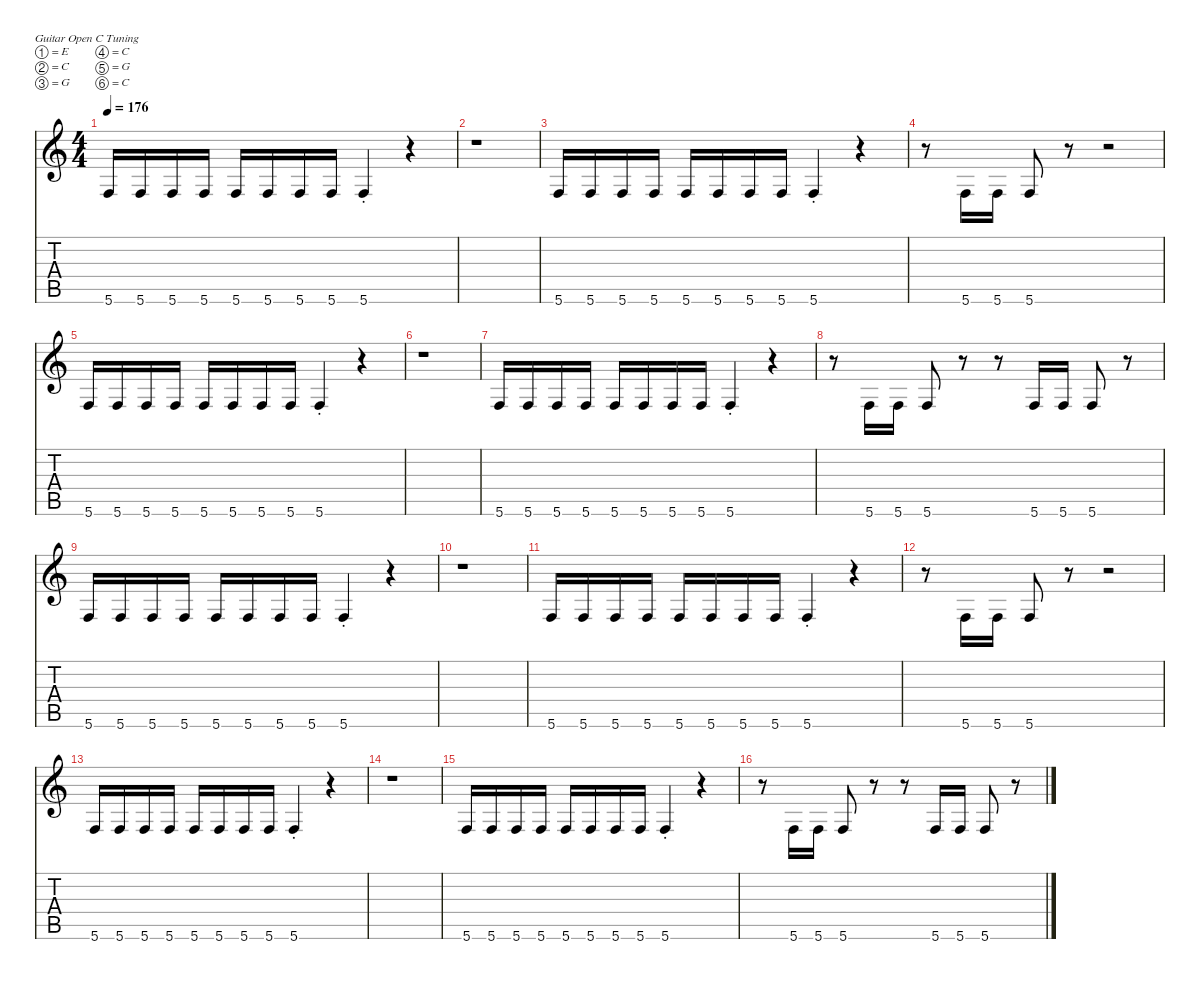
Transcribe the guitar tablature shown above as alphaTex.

\defaultSystemsLayout 4
\hideDynamics
\bracketExtendMode nobrackets
\singleTrackTrackNamePolicy hidden
\multiTrackTrackNamePolicy hidden
\firstSystemTrackNameMode fullname
\firstSystemTrackNameOrientation horizontal
\otherSystemsTrackNameOrientation horizontal
\track ("Guitar 1" "dist.guit.") {mute instrument distortionguitar}
\staff {score tabs}
\tuning (E4 C4 G3 C3 G2 C2)
\ts (4 4)
\tempo 176
\clef g2
\ks c
5.6.16{dy f beam Up} 5.6.16{beam Up} 5.6.16{beam Up} 5.6.16{beam Up} 5.6.16{beam Up} 5.6.16{beam Up} 5.6.16{beam Up} 5.6.16{beam Up} 5.6{st}.4{beam Up} r.4{beam Up} |
r.1{beam Down} |
5.6.16{beam Up} 5.6.16{beam Up} 5.6.16{beam Up} 5.6.16{beam Up} 5.6.16{beam Up} 5.6.16{beam Up} 5.6.16{beam Up} 5.6.16{beam Up} 5.6{st}.4{beam Up} r.4{beam Up} |
r.8{beam Down} 5.6.16{beam Up} 5.6.16{beam Up} 5.6.8{beam Up} r.8{beam Up} r.2{beam Up} |
5.6.16{beam Up} 5.6.16{beam Up} 5.6.16{beam Up} 5.6.16{beam Up} 5.6.16{beam Up} 5.6.16{beam Up} 5.6.16{beam Up} 5.6.16{beam Up} 5.6{st}.4{beam Up} r.4{beam Up} |
r.1{beam Down} |
5.6.16{beam Up} 5.6.16{beam Up} 5.6.16{beam Up} 5.6.16{beam Up} 5.6.16{beam Up} 5.6.16{beam Up} 5.6.16{beam Up} 5.6.16{beam Up} 5.6{st}.4{beam Up} r.4{beam Up} |
r.8{beam Down} 5.6.16{beam Up} 5.6.16{beam Up} 5.6.8{beam Up} r.8{beam Up} r.8{beam Up} 5.6.16{beam Up} 5.6.16{beam Up} 5.6.8{beam Up} r.8{beam Up} |
5.6.16{beam Up} 5.6.16{beam Up} 5.6.16{beam Up} 5.6.16{beam Up} 5.6.16{beam Up} 5.6.16{beam Up} 5.6.16{beam Up} 5.6.16{beam Up} 5.6{st}.4{beam Up} r.4{beam Up} |
r.1{beam Down} |
5.6.16{beam Up} 5.6.16{beam Up} 5.6.16{beam Up} 5.6.16{beam Up} 5.6.16{beam Up} 5.6.16{beam Up} 5.6.16{beam Up} 5.6.16{beam Up} 5.6{st}.4{beam Up} r.4{beam Up} |
r.8{beam Down} 5.6.16{beam Up} 5.6.16{beam Up} 5.6.8{beam Up} r.8{beam Up} r.2{beam Up} |
5.6.16{beam Up} 5.6.16{beam Up} 5.6.16{beam Up} 5.6.16{beam Up} 5.6.16{beam Up} 5.6.16{beam Up} 5.6.16{beam Up} 5.6.16{beam Up} 5.6{st}.4{beam Up} r.4{beam Up} |
r.1{beam Down} |
5.6.16{beam Up} 5.6.16{beam Up} 5.6.16{beam Up} 5.6.16{beam Up} 5.6.16{beam Up} 5.6.16{beam Up} 5.6.16{beam Up} 5.6.16{beam Up} 5.6{st}.4{beam Up} r.4{beam Up} |
r.8{beam Down} 5.6.16{beam Up} 5.6.16{beam Up} 5.6.8{beam Up} r.8{beam Up} r.8{beam Up} 5.6.16{beam Up} 5.6.16{beam Up} 5.6.8{beam Up} r.8{beam Up}
